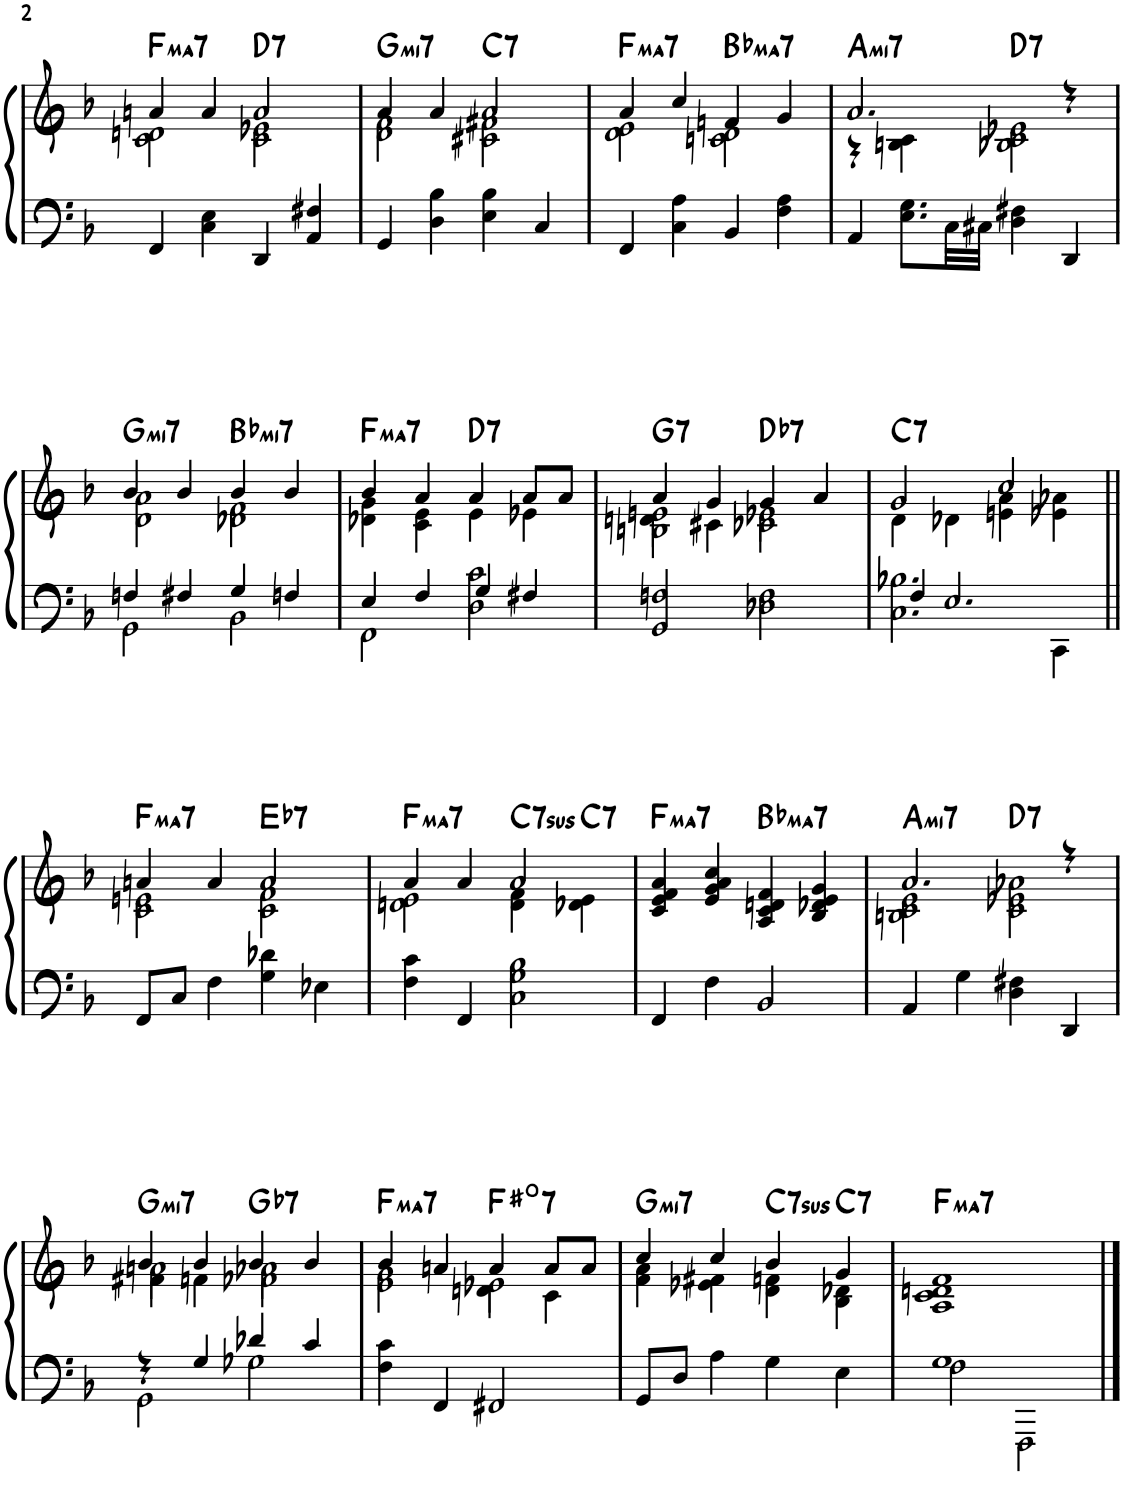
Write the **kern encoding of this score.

**kern	**kern	**harte
*part1	*part1	*part1
*staff2	*staff1	*
*I"Piano	*	*
*I'Pno.	*	*
!!LO:PB:g=z
*clefF4	*clefG2	*
*k[b-]	*k[b-]	*
*M4/4	*M4/4	*
=17	=17	=17
*	*^	*
!	!	!	!LO:H:kt=ma7
4FF/	4an/	2c\ 2dn\	F:maj7
4C\ 4E\	4a/	.	.
!	!	!	!LO:H:kt=7
4DD/	2a/	2c\ 2e-X\	D:7
4AA/ 4F#X/	.	.	.
=18	=18	=18	=18
!	!	!	!LO:H:kt=mi7
4GG/	4a/	2d\ 2f\	G:min7
4D\ 4B-\	4a/	.	.
!	!	!	!LO:H:kt=7
4E\ 4B-\	2a/	2c#X\ 2f#X\	C:7
4C/	.	.	.
=19	=19	=19	=19
!	!	!	!LO:H:kt=ma7
4FF/	4a/	2d\ 2e\	F:maj7
4C\ 4A\	4cc/	.	.
!	!	!	!LO:H:kt=ma7
4BB-/	4fn/	2cn\ 2d\	Bb:maj7
4F\ 4A\	4g/	.	.
=20	=20	=20	=20
!	!	!	!LO:H:kt=mi7
4AA/	2.a/	4r	A:min7
8.E\ 8.G\L	.	4Bn\ 4c\	.
32C\LL	.	.	.
32C#X\JJJ	.	.	.
!	!	!	!LO:H:kt=7
4D\ 4F#X\	.	2B-X\ 2c\ 2e-X\	D:7
4DD/	4r	.	.
!!LO:LB:g=z	!!
=21	=21	=21	=21
*^	*	*	*
!	!	!	!	!LO:H:kt=mi7
4Fn/	2GG\	4b-/	2d\ 2a\	G:min7
4F#X/	.	4b-/	.	.
!	!	!	!	!LO:H:kt=mi7
4G/	2BB-\	4b-/	2d-X\ 2f\	Bb:min7
4Fn/	.	4b-/	.	.
=22	=22	=22	=22	=22
!	!	!	!	!LO:H:kt=ma7
4E/	2FF\	4b-/	4d-X\ 4g\	F:maj7
4F/	.	4a/	4c\ 4e\	.
!	!	!	!	!LO:H:kt=7
4G/	2D\ 2c\	4a/	4e\	D:7
4F#X/	.	8a/L	4e-X\	.
.	.	8a/J	.	.
*v	*v	*	*	*
=23	=23	=23	=23
*	*	*^	*
!	!	!	!	!LO:H:kt=7
2GG/ 2Fn/	4a/	4dn\	2Bn\ 2en\	G:7
.	4g/	4c#X\	.	.
!	!	!	!	!LO:H:kt=7
2D-X\ 2F\	4g/	2c-X\	2e-X\	Db:7
.	4a/	.	.	.
*	*	*v	*v	*
=24	=24	=24	=24
*^	*	*	*
!	!	!	!	!LO:H:kt=7
4F/	2.C\ 2.B-X\	2g/	4d\	C:7
2.E/	.	.	4d-X\	.
.	.	2cc/	4en\ 4a\	.
.	4CC\	.	4e-X\ 4a-X\	.
!!LO:LB:g=z	!!
=25||	=25||	=25||	=25||	=25||
!	!	!	!	!LO:H:kt=ma7
*v	*v	*	*	*
8FF/L	4an/	2c\ 2en\	F:maj7
8C/J	.	.	.
4F\	4a/	.	.
!	!	!	!LO:H:kt=7
4G\ 4d-X\	2a/	2c\ 2f\	Eb:7
4E-X\	.	.	.
=26	=26	=26	=26
!	!	!	!LO:H:kt=ma7
4F\ 4c\	4a/	2dn\ 2e\	F:maj7
4FF/	4a/	.	.
!	!	!	!LO:H:kt=7sus
2C\ 2G\ 2B-\	2a/	4d\ 4f\	C:sus4(7)
!	!	!	!LO:H:kt=7
.	.	4d-X\ 4e\	C:7
=27	=27	=27	=27
!	!	!	!LO:H:kt=ma7
*	*v	*v	*
4FF/	4c/ 4e/ 4f/ 4a/	F:maj7
4F\	4e/ 4g/ 4a/ 4cc/	.
!	!	!LO:H:kt=ma7
2BB-/	4A/ 4c/ 4dn/ 4f/	Bb:maj7
.	4B-/ 4d-X/ 4e/ 4g/	.
=28	=28	=28
*	*^	*
!	!	!	!LO:H:kt=mi7
4AA/	2.a/	2Bn\ 2c\ 2e\	A:min7
4G\	.	.	.
!	!	!	!LO:H:kt=7
4D\ 4F#X\	.	2c\ 2e-X\ 2a-X\	D:7
4DD/	4r	.	.
!!LO:LB:g=z
=29	=29	=29	=29
*^	*	*^	*
!	!	!	!	!	!LO:H:kt=mi7
4r	2GG\	4b-/	2an\	4f#X\	G:min7
4G/	.	4b-/	.	4fn\	.
!	!	!	!	!	!LO:H:kt=7
4d-X/	2G-X\	4b-/	2a-X\	2f-X\	Gb:7
4c/	.	4b-/	.	.	.
*v	*v	*	*	*	*
=30	=30	=30	=30	=30
!	!	!	!	!LO:H:kt=ma7
4F\ 4c\	4b-/	2e\ 2g\	2ryy	F:maj7
4FF/	4an/	.	.	.
!	!	!	!	!LO:H:kt=7
2FF#X/	4a/	2e-X\	4dn\	F#:dim7
.	8a/L	.	4c\	.
.	8a/J	.	.	.
*	*	*v	*v	*
=31	=31	=31	=31
!	!	!	!LO:H:kt=mi7
8GG/L	4cc/	4f\ 4a\	G:min7
8D/J	.	.	.
4A\	4cc/	4e-X\ 4f#X\	.
!	!	!	!LO:H:kt=7sus
4G\	4b-/	4d\ 4fn\	C:sus4(7)
!	!	!	!LO:H:kt=7
4E\	4g/	4B-\ 4d-X\	C:7
=32	=32	=32	=32
*^	*	*	*
!	!	!	!	!LO:H:kt=ma7
1G	2F\	1f	1A 1c 1dn	F:maj7
.	2FFF\	.	.	.
*v	*v	*	*	*
*	*v	*v	*
==	==	==
*-	*-	*-
